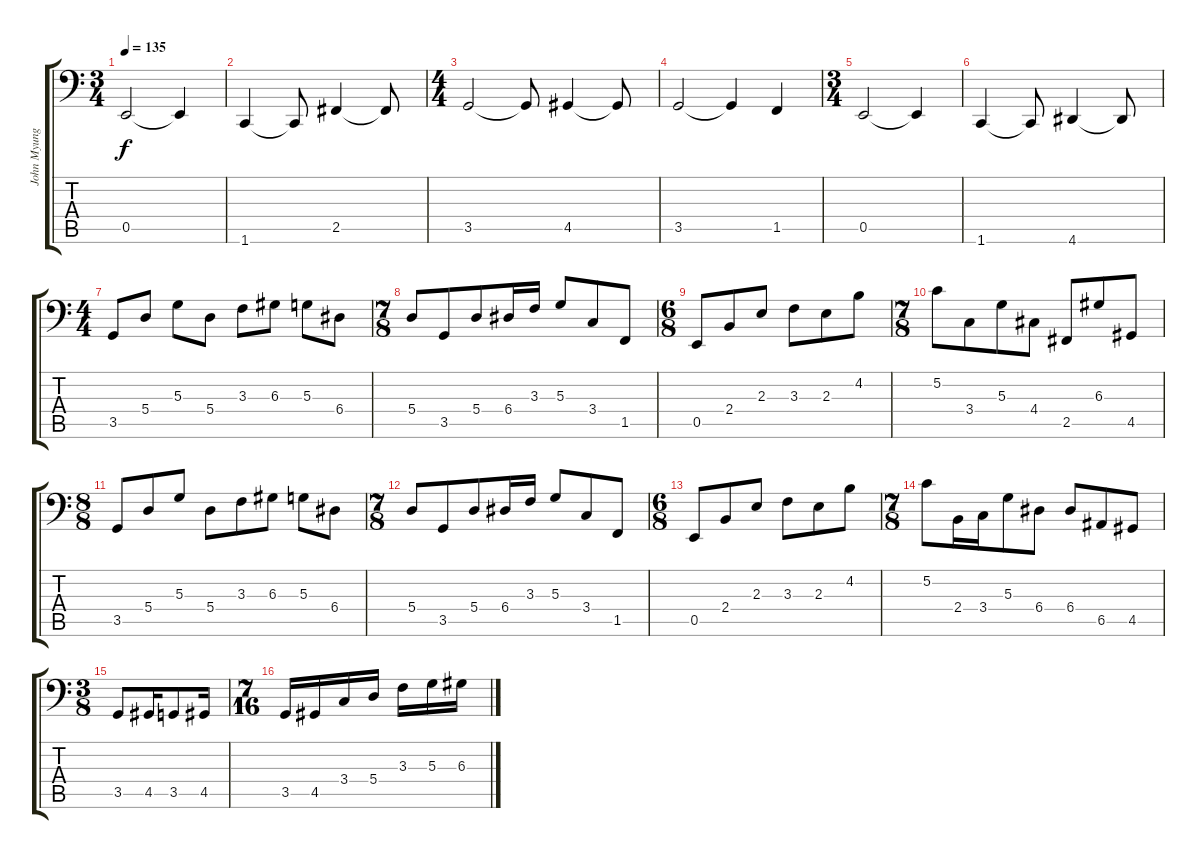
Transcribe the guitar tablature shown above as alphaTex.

\track ("John Myung Bass" "John Myung") {instrument electricbasspick}
\staff {score tabs}
\tuning (C3 G2 D2 A1 E1 B0) {hide}
\ts (3 4)
\tempo 135
\clef f4
\ks c
0.5.2{dy f} 0.5{t}.4 |
1.6.4 1.6{t}.8 2.5.4 2.5{t}.8 |
\ts (4 4)
3.5.2 3.5{t}.8 4.5.4 4.5{t}.8 |
3.5.2 3.5{t}.4 1.5.4 |
\ts (3 4)
0.5.2 0.5{t}.4 |
1.6.4 1.6{t}.8 4.6.4 4.6{t}.8 |
\ts (4 4)
3.5.8 5.4.8 5.3.8 5.4.8 3.3.8 6.3.8 5.3.8 6.4.8 |
\ts (7 8)
5.4.8 3.5.8 5.4.8 6.4.16 3.3.16 5.3.8 3.4.8 1.5.8 |
\ts (6 8)
0.5.8 2.4.8 2.3.8 3.3.8 2.3.8 4.2.8 |
\ts (7 8)
5.2.8 3.4.8 5.3.8 4.4.8 2.5.8 6.3.8 4.5.8 |
\ts (8 8)
3.5.8 5.4.8 5.3.8 5.4.8 3.3.8 6.3.8 5.3.8 6.4.8 |
\ts (7 8)
5.4.8 3.5.8 5.4.8 6.4.16 3.3.16 5.3.8 3.4.8 1.5.8 |
\ts (6 8)
0.5.8 2.4.8 2.3.8 3.3.8 2.3.8 4.2.8 |
\ts (7 8)
5.2.8 2.4.16 3.4.16 5.3.8 6.4.8 6.4.8 6.5.8 4.5.8 |
\ts (3 8)
3.5.8{volume 12} 4.5.16 3.5.8 4.5.16 |
\ts (7 16)
3.5.16 4.5.16 3.4.16 5.4.16 3.3.16 5.3.16 6.3.16
